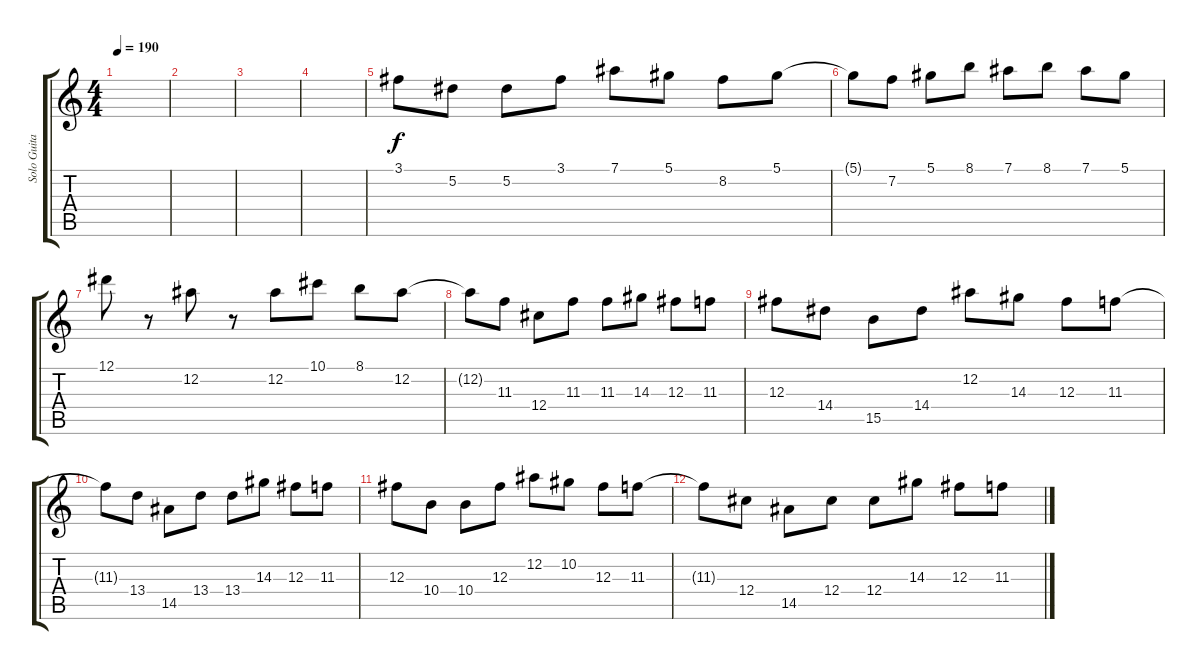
\track ("Solo Guitar" "Solo Guita") {instrument distortionguitar}
\staff {score tabs}
\tuning (Eb4 Bb3 Gb3 Db3 Ab2 Eb2) {hide}
\ts (4 4)
\tempo 190
\clef g2
\ks c
|
|
|
|
3.1.8 5.2.8 5.2.8 3.1.8 7.1.8 5.1.8 8.2.8 5.1.8 |
5.1{t}.8 7.2.8 5.1.8 8.1.8 7.1.8 8.1.8 7.1.8 5.1.8 |
12.1.8 r.8 12.2.8 r.8 12.2.8 10.1.8 8.1.8 12.2.8 |
12.2{t}.8 11.3.8 12.4.8 11.3.8 11.3.8 14.3.8 12.3.8 11.3.8 |
12.3.8 14.4.8 15.5.8 14.4.8 12.2.8 14.3.8 12.3.8 11.3.8 |
11.3{t}.8 13.4.8 14.5.8 13.4.8 13.4.8 14.3.8 12.3.8 11.3.8 |
12.3.8 10.4.8 10.4.8 12.3.8 12.2.8 10.2.8 12.3.8 11.3.8 |
11.3{t}.8 12.4.8 14.5.8 12.4.8 12.4.8 14.3.8 12.3.8 11.3.8
